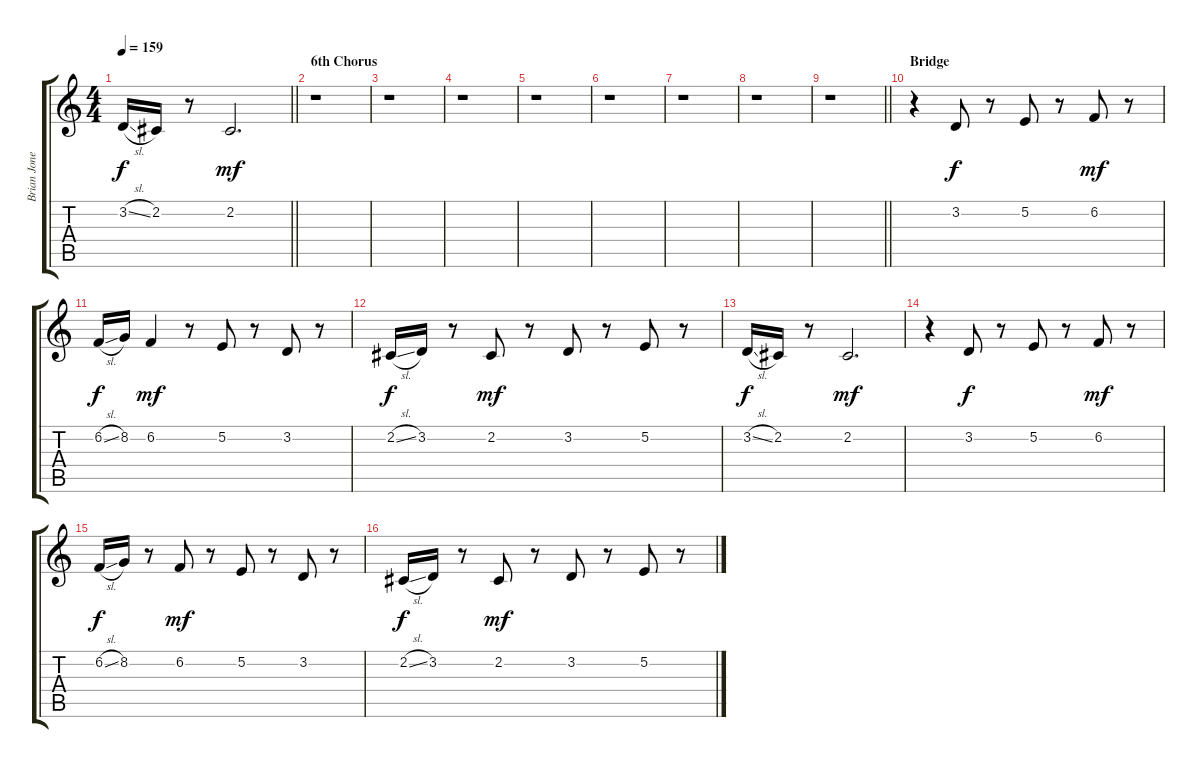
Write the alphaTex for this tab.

\track ("Brian Jones (Sitar)" "Brian Jone") {instrument sitar}
\staff {score tabs}
\tuning (E4 B3 G3 D3 A2 E2) {hide}
\ts (4 4)
\tempo 159
\clef g2
\barLineRight lightlight
\ks c
3.2{sl}.16{dy f} 2.2.16 r.8 2.2.2{d dy mf} |
\section ("" "6th Chorus")
r.1 |
r.1 |
r.1 |
r.1 |
r.1 |
r.1 |
r.1 |
\barLineRight lightlight
r.1 |
\section ("" "Bridge")
r.4 3.2.8{dy f} r.8 5.2.8 r.8 6.2.8{dy mf} r.8 |
6.2{sl}.16{dy f} 8.2.16 6.2.4{dy mf} r.8 5.2.8 r.8 3.2.8 r.8 |
2.2{sl}.16{dy f} 3.2.16 r.8 2.2.8{dy mf} r.8 3.2.8 r.8 5.2.8 r.8 |
3.2{sl}.16{dy f} 2.2.16 r.8 2.2.2{d dy mf} |
r.4 3.2.8{dy f} r.8 5.2.8 r.8 6.2.8{dy mf} r.8 |
6.2{sl}.16{dy f} 8.2.16 r.8 6.2.8{dy mf} r.8 5.2.8 r.8 3.2.8 r.8 |
2.2{sl}.16{dy f} 3.2.16 r.8 2.2.8{dy mf} r.8 3.2.8 r.8 5.2.8 r.8
